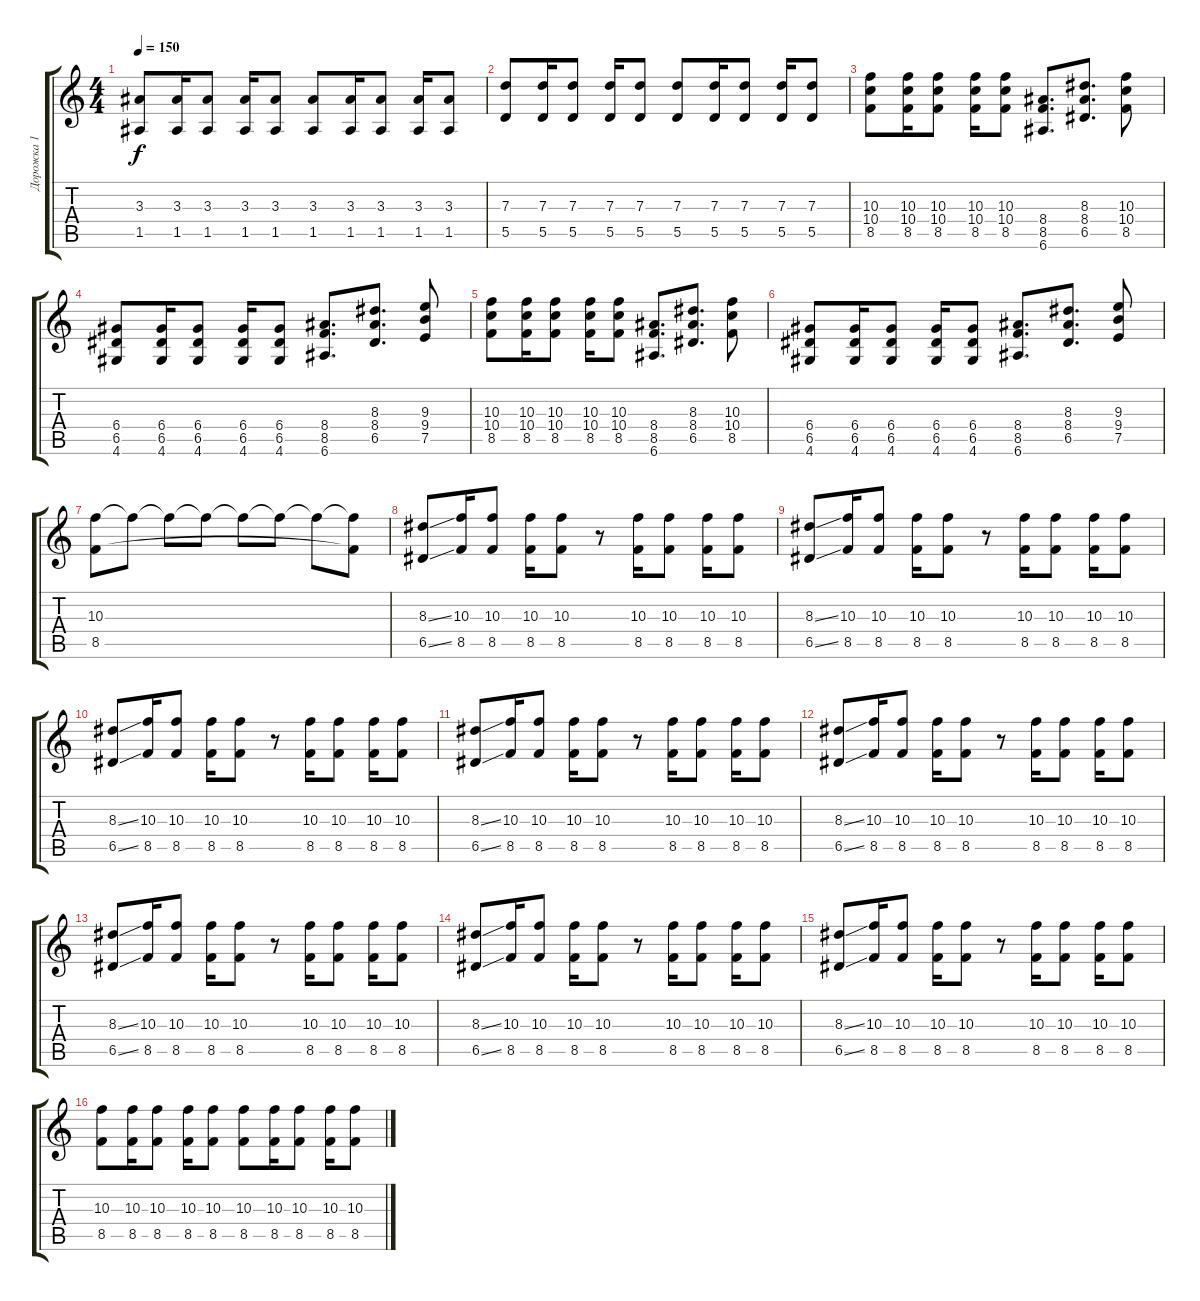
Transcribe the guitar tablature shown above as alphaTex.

\track ("Дорожка 1" "Дорожка 1") {instrument overdrivenguitar}
\staff {score tabs}
\tuning (E4 B3 G3 D3 A2 E2) {hide}
\ts (4 4)
\tempo 150
\clef g2
\ks c
(3.3 1.5).8{dy f} (3.3 1.5).16 (3.3 1.5).8 (3.3 1.5).16 (3.3 1.5).8 (3.3 1.5).8 (3.3 1.5).16 (3.3 1.5).8 (3.3 1.5).16 (3.3 1.5).8 |
(7.3 5.5).8 (7.3 5.5).16 (7.3 5.5).8 (7.3 5.5).16 (7.3 5.5).8 (7.3 5.5).8 (7.3 5.5).16 (7.3 5.5).8 (7.3 5.5).16 (7.3 5.5).8 |
(10.3 10.4 8.5).8 (10.3 10.4 8.5).16 (10.3 10.4 8.5).8 (10.3 10.4 8.5).16 (10.3 10.4 8.5).8 (8.4 8.5 6.6).8{d} (8.3 8.4 6.5).8{d} (10.3 10.4 8.5).8 |
(6.4 6.5 4.6).8 (6.4 6.5 4.6).16 (6.4 6.5 4.6).8 (6.4 6.5 4.6).16 (6.4 6.5 4.6).8 (8.4 8.5 6.6).8{d} (8.3 8.4 6.5).8{d} (9.3 9.4 7.5).8 |
(10.3 10.4 8.5).8 (10.3 10.4 8.5).16 (10.3 10.4 8.5).8 (10.3 10.4 8.5).16 (10.3 10.4 8.5).8 (8.4 8.5 6.6).8{d} (8.3 8.4 6.5).8{d} (10.3 10.4 8.5).8 |
(6.4 6.5 4.6).8 (6.4 6.5 4.6).16 (6.4 6.5 4.6).8 (6.4 6.5 4.6).16 (6.4 6.5 4.6).8 (8.4 8.5 6.6).8{d} (8.3 8.4 6.5).8{d} (9.3 9.4 7.5).8 |
(10.3 8.5).8{volume 7} 10.3{t}.8 10.3{t}.8 10.3{t}.8 10.3{t}.8 10.3{t}.8 10.3{t}.8 (10.3{t} 8.5{t}).8 |
(8.3{ss} 6.5{ss}).8{volume 9} (10.3 8.5).16 (10.3 8.5).8 (10.3 8.5).16 (10.3 8.5).8 r.8 (10.3 8.5).16 (10.3 8.5).8 (10.3 8.5).16 (10.3 8.5).8 |
(8.3{ss} 6.5{ss}).8{volume 9} (10.3 8.5).16 (10.3 8.5).8 (10.3 8.5).16 (10.3 8.5).8 r.8 (10.3 8.5).16 (10.3 8.5).8 (10.3 8.5).16 (10.3 8.5).8 |
(8.3{ss} 6.5{ss}).8{volume 9} (10.3 8.5).16 (10.3 8.5).8 (10.3 8.5).16 (10.3 8.5).8 r.8 (10.3 8.5).16 (10.3 8.5).8 (10.3 8.5).16 (10.3 8.5).8 |
(8.3{ss} 6.5{ss}).8{volume 9} (10.3 8.5).16 (10.3 8.5).8 (10.3 8.5).16 (10.3 8.5).8 r.8 (10.3 8.5).16 (10.3 8.5).8 (10.3 8.5).16 (10.3 8.5).8 |
(8.3{ss} 6.5{ss}).8{volume 9} (10.3 8.5).16 (10.3 8.5).8 (10.3 8.5).16 (10.3 8.5).8 r.8 (10.3 8.5).16 (10.3 8.5).8 (10.3 8.5).16 (10.3 8.5).8 |
(8.3{ss} 6.5{ss}).8{volume 9} (10.3 8.5).16 (10.3 8.5).8 (10.3 8.5).16 (10.3 8.5).8 r.8 (10.3 8.5).16 (10.3 8.5).8 (10.3 8.5).16 (10.3 8.5).8 |
(8.3{ss} 6.5{ss}).8{volume 9} (10.3 8.5).16 (10.3 8.5).8 (10.3 8.5).16 (10.3 8.5).8 r.8 (10.3 8.5).16 (10.3 8.5).8 (10.3 8.5).16 (10.3 8.5).8 |
(8.3{ss} 6.5{ss}).8{volume 9} (10.3 8.5).16 (10.3 8.5).8 (10.3 8.5).16 (10.3 8.5).8 r.8 (10.3 8.5).16 (10.3 8.5).8 (10.3 8.5).16 (10.3 8.5).8 |
(10.3 8.5).8 (10.3 8.5).16 (10.3 8.5).8 (10.3 8.5).16 (10.3 8.5).8 (10.3 8.5).8 (10.3 8.5).16 (10.3 8.5).8 (10.3 8.5).16 (10.3 8.5).8
